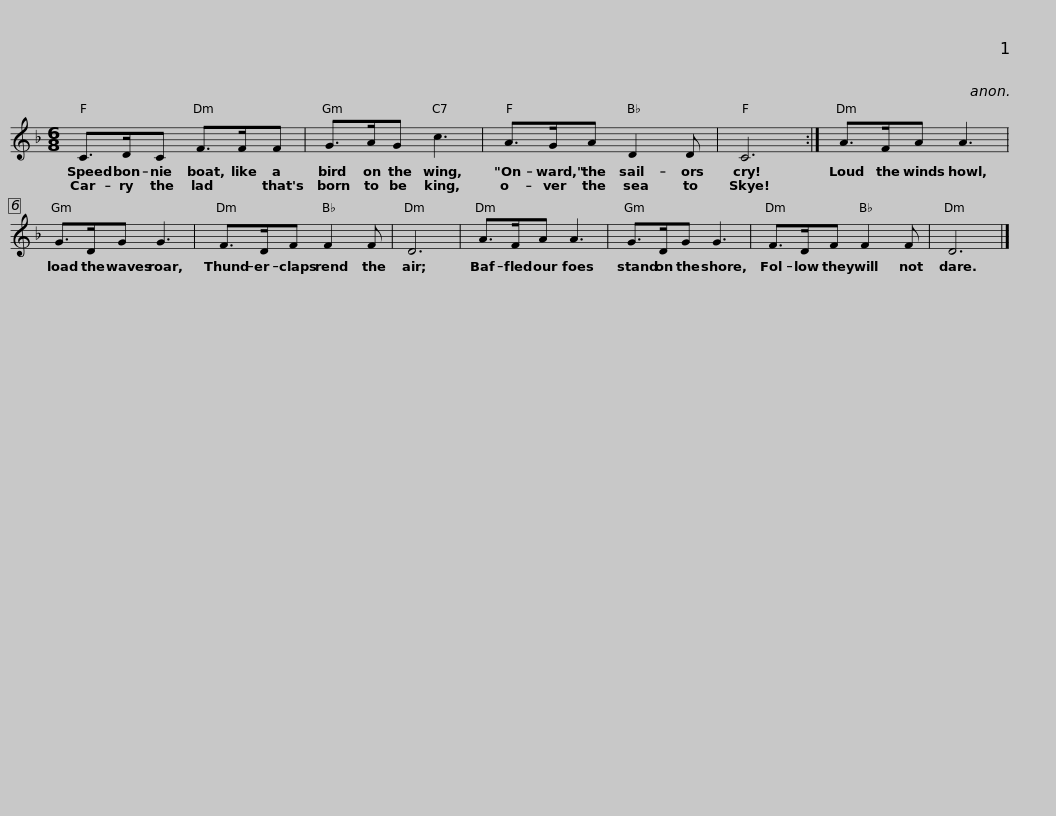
X:1
L:1/8
M:6/8
I:linebreak $
K:Dmin
V:1 treble
V:1
 C>DC F>FF | G>AG c3 | A>GA D2 D | C6 :|$ A>FA A3 | %5
 G>DG G3 | F>DF F2 F | D6 | A>FA A3 |$ G>DG G3 | %10
 F>DF F2 F | D6 |] %12
